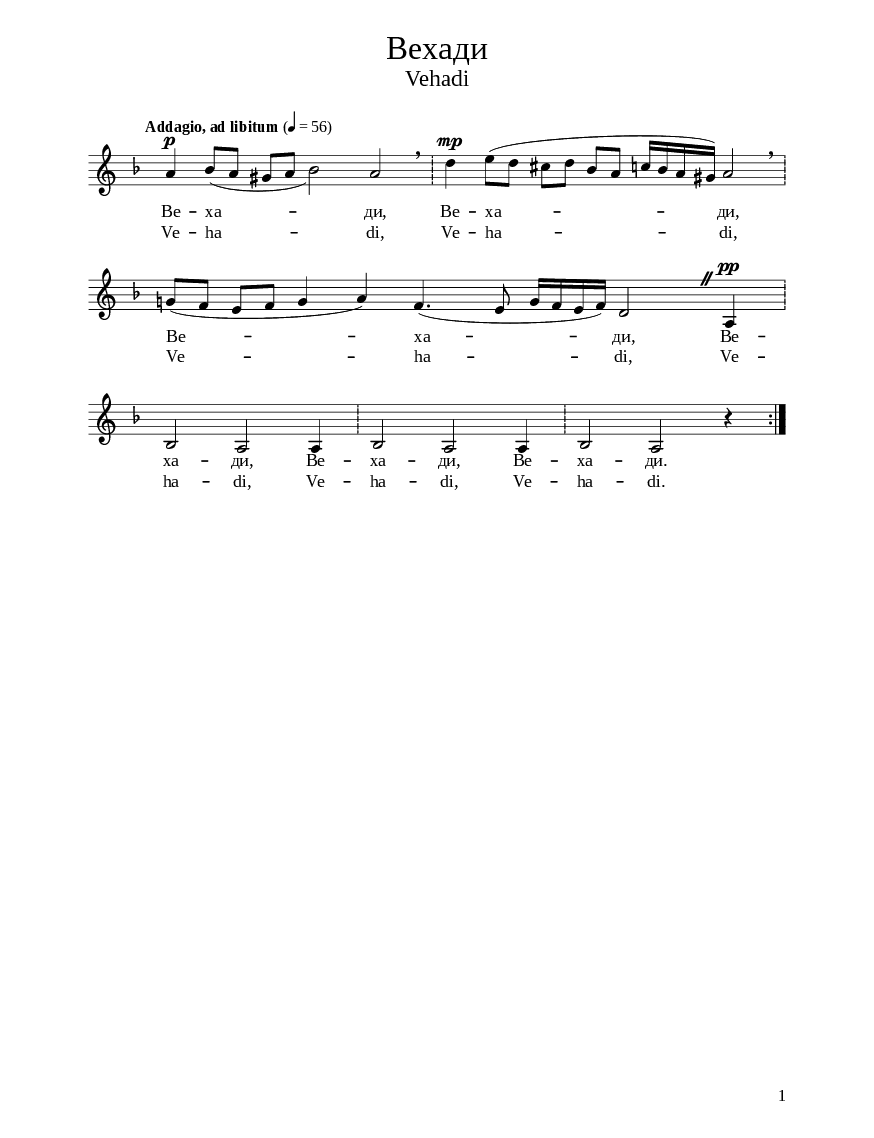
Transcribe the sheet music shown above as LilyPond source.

\version "2.20.0"

\paper {
  #(set-paper-size "a5")
}

\bookpart {
  \paper {
    print-all-headers = ##t
    print-page-number = ##t
    print-first-page-number = ##t

    % put page numbers on the bottom
    oddHeaderMarkup = \markup ""
    evenHeaderMarkup = \markup ""
    oddFooterMarkup = \markup
    \fill-line {
      ""
      \on-the-fly #print-page-number-check-first \fromproperty #'page:page-number-string
    }
    evenFooterMarkup = \markup
    \fill-line {
      \on-the-fly #print-page-number-check-first \fromproperty #'page:page-number-string
      ""
    }

    left-margin = 1.5\cm
    right-margin = 1.5\cm
    top-margin = 1.6\cm
    bottom-margin = 1.2\cm
    ragged-bottom = ##t % do not spread the staves to fill the whole vertical space

    % change lyrics and titles font (affects notes also)
    fonts =
    #(make-pango-font-tree
      "Times New Roman"
      "DejaVu Sans"
      "DejaVu Sans Mono"
      (/ (* staff-height pt) 3.6))

    % change distance between staves
    system-system-spacing =
    #'((basic-distance . 12)
       (minimum-distance . 6)
       (padding . 1)
       (stretchability . 12))
  }

  \header {
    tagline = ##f
  }

  \score{
    \layout {
      indent = 0.0\cm % remove first line indentation
      %ragged-last = ##t % do not spread last line to fill the whole space
      \context {
        \Score
        \omit BarNumber %remove bar numbers
      } % context

      \context {
        % change staff size
        \Staff
        fontSize = #+0 % affects notes size only
        \override StaffSymbol #'staff-space = #(magstep -3)
        \override StaffSymbol #'thickness = #0.5
        \override BarLine #'hair-thickness = #1
        %\override StaffSymbol #'ledger-line-thickness = #'(0 . 0)
      }

      \context {
        % adjust space between staff and lyrics and between the two lyric lines
        \Lyrics
        \override VerticalAxisGroup.nonstaff-relatedstaff-spacing = #'((basic-distance . 4.5))
        \override VerticalAxisGroup.nonstaff-nonstaff-spacing = #'((minimum-distance . 2))
      }
    } % layout

    \new Voice \absolute {
      \clef treble
      \key d \minor
      \tempo \markup {
        % make tempo note smaller
        \concat {
          "Addagio, ad libitum" \normal-text { " (" }
          \teeny \general-align #Y #DOWN \note #"4" #0.8
          \normal-text { " = 56)" }
        }
      }
      %\tempo "Addagio, ad libitium"
      \autoBeamOff
      \omit Score.TimeSignature
      \cadenzaOn % allows custom bar lines


      \repeat volta 2 {
        \slurDown a'4^\p bes'8 [ ( a'] gis' [a'] bes'2 ) \slurNeutral a' \bar "!"  \breathe  d''4^\mp  e''8 ( [d''] cis'' [d''] bes' [a'] c''16 [bes' a' gis'!] ) a'2 \bar "!" \breathe \break |

        \time 10/4 g'8 ([ f'] e' [f'] g'4 a' ) f'4. ( e'8 g'16 [f' e' f'] ) d'2
        \override BreathingSign.text = \markup {
          \musicglyph "scripts.caesura.straight"
        }
        \breathe
        a4^\pp \bar "!" \break |


        bes2 a2 a4 \bar "!"  bes2 a a4  \bar "!"  bes2 a r4
      } \break
    }

    \addlyrics {
      Ве -- ха -- ди, Ве -- ха -- ди, Ве -- ха -- ди,
      Ве -- ха -- ди, Ве -- ха -- ди, Ве -- ха -- ди.
    }
    \addlyrics {
      Ve -- ha -- di, Ve -- ha -- di, Ve -- ha -- di,
      Ve -- ha -- di, Ve -- ha -- di, Ve -- ha -- di.}

      \header {
        title = \markup \column \normal-text \fontsize #2.5 {
          \center-align
          \line { Вехади }
          \vspace #-0.6
          \center-align
          \line \fontsize #-3 { Vehadi}
          \vspace #-0.8
          \center-align
          \line \fontsize #-3 { " " }
        }
      }

      \midi{}

    } % score

    \pageBreak


    % include foreign translation(s) of the song
    %\include "lyrics_de/lyrics_de_file_name.ly"

  } % bookpart
